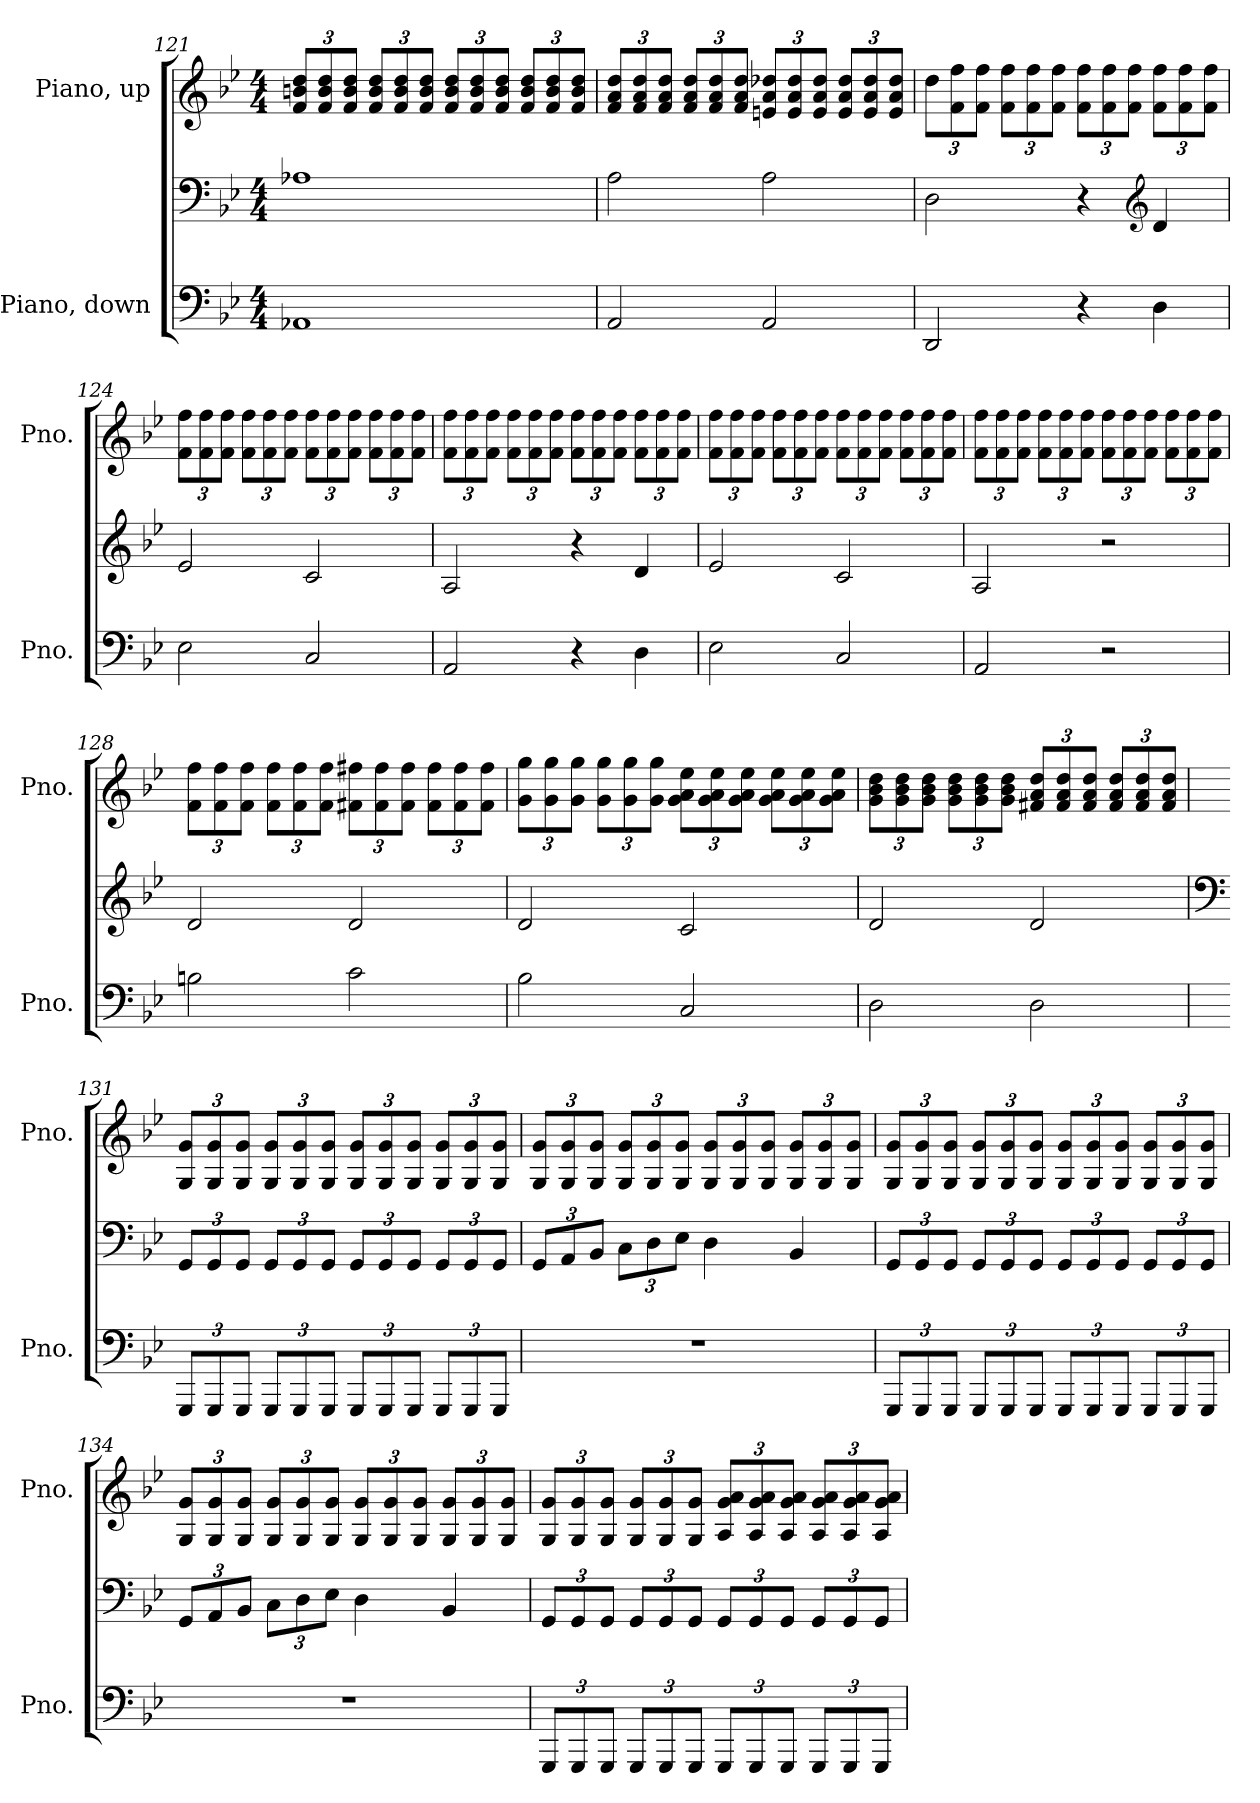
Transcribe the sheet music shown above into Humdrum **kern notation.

**kern	**kern	**kern
*part2	*part2	*part1
*staff3	*staff2	*staff1
*I"Piano, down	*	*I"Piano, up
*I'Pno.	*	*I'Pno.
*clefF4	*clefF4	*clefG2
*k[b-e-]	*k[b-e-]	*k[b-e-]
*M4/4	*M4/4	*M4/4
*	*	*Xbrackettup
=121	=121	=121
1AA-X	1A-X	12f/ 12bn/ 12dd/L
.	.	12f/ 12b/ 12dd/
.	.	12f/ 12b/ 12dd/J
.	.	12f/ 12b/ 12dd/L
.	.	12f/ 12b/ 12dd/
.	.	12f/ 12b/ 12dd/J
.	.	12f/ 12b/ 12dd/L
.	.	12f/ 12b/ 12dd/
.	.	12f/ 12b/ 12dd/J
.	.	12f/ 12b/ 12dd/L
.	.	12f/ 12b/ 12dd/
.	.	12f/ 12b/ 12dd/J
=122	=122	=122
2AA/	2A\	12f/ 12a/ 12dd/L
.	.	12f/ 12a/ 12dd/
.	.	12f/ 12a/ 12dd/J
.	.	12f/ 12a/ 12dd/L
.	.	12f/ 12a/ 12dd/
.	.	12f/ 12a/ 12dd/J
2AA/	2A\	12en/ 12a/ 12dd-X/L
.	.	12e/ 12a/ 12dd-/
.	.	12e/ 12a/ 12dd-/J
.	.	12e/ 12a/ 12dd-/L
.	.	12e/ 12a/ 12dd-/
.	.	12e/ 12a/ 12dd-/J
!!LO:LB:g=z
=123	=123	=123
2DD/	2D\	12dd\L
.	.	12f\ 12ff\
.	.	12f\ 12ff\J
.	.	12f\ 12ff\L
.	.	12f\ 12ff\
.	.	12f\ 12ff\J
4r	4r	12f\ 12ff\L
.	.	12f\ 12ff\
.	.	12f\ 12ff\J
*	*clefG2	*
4D\	4d/	12f\ 12ff\L
.	.	12f\ 12ff\
.	.	12f\ 12ff\J
=124	=124	=124
2E-\	2e-/	12f\ 12ff\L
.	.	12f\ 12ff\
.	.	12f\ 12ff\J
.	.	12f\ 12ff\L
.	.	12f\ 12ff\
.	.	12f\ 12ff\J
2C/	2c/	12f\ 12ff\L
.	.	12f\ 12ff\
.	.	12f\ 12ff\J
.	.	12f\ 12ff\L
.	.	12f\ 12ff\
.	.	12f\ 12ff\J
=125	=125	=125
2AA/	2A/	12f\ 12ff\L
.	.	12f\ 12ff\
.	.	12f\ 12ff\J
.	.	12f\ 12ff\L
.	.	12f\ 12ff\
.	.	12f\ 12ff\J
4r	4r	12f\ 12ff\L
.	.	12f\ 12ff\
.	.	12f\ 12ff\J
4D\	4d/	12f\ 12ff\L
.	.	12f\ 12ff\
.	.	12f\ 12ff\J
!!LO:LB:g=z
=126	=126	=126
2E-\	2e-/	12f\ 12ff\L
.	.	12f\ 12ff\
.	.	12f\ 12ff\J
.	.	12f\ 12ff\L
.	.	12f\ 12ff\
.	.	12f\ 12ff\J
2C/	2c/	12f\ 12ff\L
.	.	12f\ 12ff\
.	.	12f\ 12ff\J
.	.	12f\ 12ff\L
.	.	12f\ 12ff\
.	.	12f\ 12ff\J
=127	=127	=127
2AA/	2A/	12f\ 12ff\L
.	.	12f\ 12ff\
.	.	12f\ 12ff\J
.	.	12f\ 12ff\L
.	.	12f\ 12ff\
.	.	12f\ 12ff\J
2r	2r	12f\ 12ff\L
.	.	12f\ 12ff\
.	.	12f\ 12ff\J
.	.	12f\ 12ff\L
.	.	12f\ 12ff\
.	.	12f\ 12ff\J
=128	=128	=128
2Bn\	2d/	12f\ 12ff\L
.	.	12f\ 12ff\
.	.	12f\ 12ff\J
.	.	12f\ 12ff\L
.	.	12f\ 12ff\
.	.	12f\ 12ff\J
2c\	2d/	12f#X\ 12ff#X\L
.	.	12f#\ 12ff#\
.	.	12f#\ 12ff#\J
.	.	12f#\ 12ff#\L
.	.	12f#\ 12ff#\
.	.	12f#\ 12ff#\J
!!LO:PB:g=z
=129	=129	=129
2B-\	2d/	12g\ 12gg\L
.	.	12g\ 12gg\
.	.	12g\ 12gg\J
.	.	12g\ 12gg\L
.	.	12g\ 12gg\
.	.	12g\ 12gg\J
2C/	2c/	12g\ 12a\ 12ee-\L
.	.	12g\ 12a\ 12ee-\
.	.	12g\ 12a\ 12ee-\J
.	.	12g\ 12a\ 12ee-\L
.	.	12g\ 12a\ 12ee-\
.	.	12g\ 12a\ 12ee-\J
=130	=130	=130
2D\	2d/	12g\ 12b-\ 12dd\L
.	.	12g\ 12b-\ 12dd\
.	.	12g\ 12b-\ 12dd\J
.	.	12g\ 12b-\ 12dd\L
.	.	12g\ 12b-\ 12dd\
.	.	12g\ 12b-\ 12dd\J
2D\	2d/	12f#X/ 12a/ 12dd/L
.	.	12f#/ 12a/ 12dd/
.	.	12f#/ 12a/ 12dd/J
.	.	12f#/ 12a/ 12dd/L
.	.	12f#/ 12a/ 12dd/
.	.	12f#/ 12a/ 12dd/J
!!LO:LB:g=z
=131	=131	=131
*	*clefF4	*
*Xbrackettup	*Xbrackettup	*
12GGG/L	12GG/L	12G/ 12g/L
12GGG/	12GG/	12G/ 12g/
12GGG/J	12GG/J	12G/ 12g/J
12GGG/L	12GG/L	12G/ 12g/L
12GGG/	12GG/	12G/ 12g/
12GGG/J	12GG/J	12G/ 12g/J
12GGG/L	12GG/L	12G/ 12g/L
12GGG/	12GG/	12G/ 12g/
12GGG/J	12GG/J	12G/ 12g/J
12GGG/L	12GG/L	12G/ 12g/L
12GGG/	12GG/	12G/ 12g/
12GGG/J	12GG/J	12G/ 12g/J
=132	=132	=132
1r	12GG/L	12G/ 12g/L
.	12AA/	12G/ 12g/
.	12BB-/J	12G/ 12g/J
.	12C\L	12G/ 12g/L
.	12D\	12G/ 12g/
.	12E-\J	12G/ 12g/J
.	4D\	12G/ 12g/L
.	.	12G/ 12g/
.	.	12G/ 12g/J
.	4BB-/	12G/ 12g/L
.	.	12G/ 12g/
.	.	12G/ 12g/J
!!LO:LB:g=z
=133	=133	=133
12GGG/L	12GG/L	12G/ 12g/L
12GGG/	12GG/	12G/ 12g/
12GGG/J	12GG/J	12G/ 12g/J
12GGG/L	12GG/L	12G/ 12g/L
12GGG/	12GG/	12G/ 12g/
12GGG/J	12GG/J	12G/ 12g/J
12GGG/L	12GG/L	12G/ 12g/L
12GGG/	12GG/	12G/ 12g/
12GGG/J	12GG/J	12G/ 12g/J
12GGG/L	12GG/L	12G/ 12g/L
12GGG/	12GG/	12G/ 12g/
12GGG/J	12GG/J	12G/ 12g/J
=134	=134	=134
1r	12GG/L	12G/ 12g/L
.	12AA/	12G/ 12g/
.	12BB-/J	12G/ 12g/J
.	12C\L	12G/ 12g/L
.	12D\	12G/ 12g/
.	12E-\J	12G/ 12g/J
.	4D\	12G/ 12g/L
.	.	12G/ 12g/
.	.	12G/ 12g/J
.	4BB-/	12G/ 12g/L
.	.	12G/ 12g/
.	.	12G/ 12g/J
!!LO:LB:g=z
=135	=135	=135
12GGG/L	12GG/L	12G/ 12g/L
12GGG/	12GG/	12G/ 12g/
12GGG/J	12GG/J	12G/ 12g/J
12GGG/L	12GG/L	12G/ 12g/L
12GGG/	12GG/	12G/ 12g/
12GGG/J	12GG/J	12G/ 12g/J
12GGG/L	12GG/L	12A/ 12g/ 12a/L
12GGG/	12GG/	12A/ 12g/ 12a/
12GGG/J	12GG/J	12A/ 12g/ 12a/J
12GGG/L	12GG/L	12A/ 12g/ 12a/L
12GGG/	12GG/	12A/ 12g/ 12a/
12GGG/J	12GG/J	12A/ 12g/ 12a/J
=	=	=
*-	*-	*-
